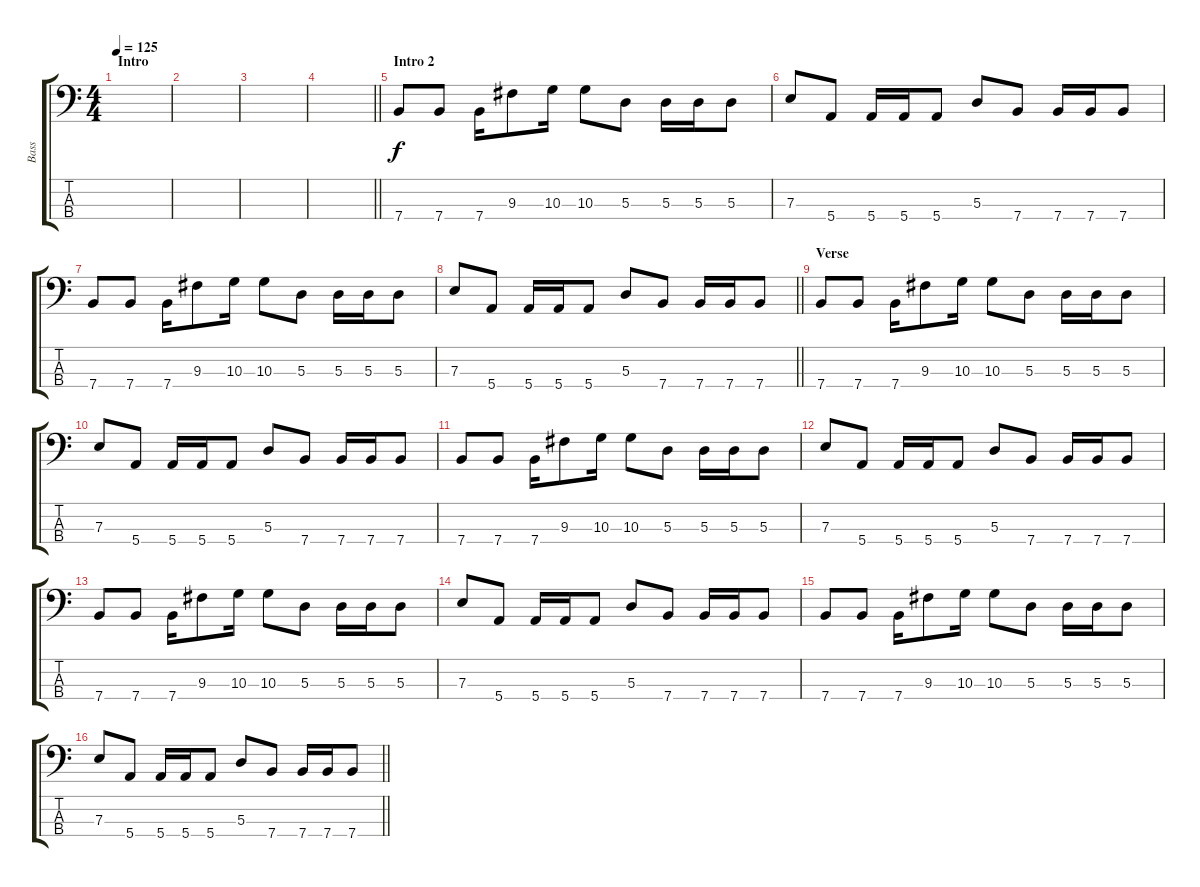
\track ("Bass" "Bass") {instrument electricbasspick}
\staff {score tabs}
\tuning (G2 D2 A1 E1) {hide}
\ts (4 4)
\section ("" "Intro")
\tempo 125
\clef f4
\ks c
|
|
|
\barLineRight lightlight
|
\section ("" "Intro 2 ")
7.4.8 7.4.8 7.4.16 9.3.8 10.3.16 10.3.8 5.3.8 5.3.16 5.3.16 5.3.8 |
7.3.8 5.4.8 5.4.16 5.4.16 5.4.8 5.3.8 7.4.8 7.4.16 7.4.16 7.4.8 |
7.4.8 7.4.8 7.4.16 9.3.8 10.3.16 10.3.8 5.3.8 5.3.16 5.3.16 5.3.8 |
\barLineRight lightlight
7.3.8 5.4.8 5.4.16 5.4.16 5.4.8 5.3.8 7.4.8 7.4.16 7.4.16 7.4.8 |
\section ("" "Verse")
7.4.8 7.4.8 7.4.16 9.3.8 10.3.16 10.3.8 5.3.8 5.3.16 5.3.16 5.3.8 |
7.3.8 5.4.8 5.4.16 5.4.16 5.4.8 5.3.8 7.4.8 7.4.16 7.4.16 7.4.8 |
7.4.8 7.4.8 7.4.16 9.3.8 10.3.16 10.3.8 5.3.8 5.3.16 5.3.16 5.3.8 |
7.3.8 5.4.8 5.4.16 5.4.16 5.4.8 5.3.8 7.4.8 7.4.16 7.4.16 7.4.8 |
7.4.8 7.4.8 7.4.16 9.3.8 10.3.16 10.3.8 5.3.8 5.3.16 5.3.16 5.3.8 |
7.3.8 5.4.8 5.4.16 5.4.16 5.4.8 5.3.8 7.4.8 7.4.16 7.4.16 7.4.8 |
7.4.8 7.4.8 7.4.16 9.3.8 10.3.16 10.3.8 5.3.8 5.3.16 5.3.16 5.3.8 |
\barLineRight lightlight
7.3.8 5.4.8 5.4.16 5.4.16 5.4.8 5.3.8 7.4.8 7.4.16 7.4.16 7.4.8
